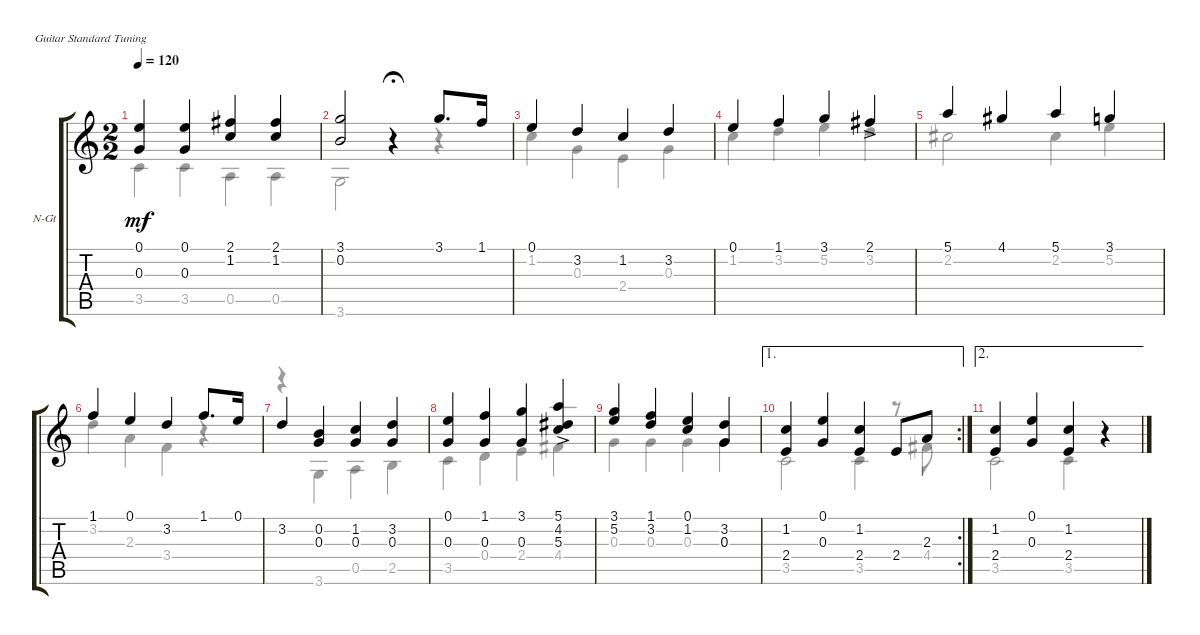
\defaultSystemsLayout 4
\bracketExtendMode groupsimilarinstruments
\firstSystemTrackNameOrientation horizontal
\otherSystemsTrackNameOrientation horizontal
\track ("Nylon String" "N-Gt") {instrument acousticguitarsteel}
\staff {score tabs}
\tuning (E4 B3 G3 D3 A2 E2)
\voice
\ts (2 2)
\tempo 120
\clef g2
\ks c
(0.1 0.3).4{dy mf} (0.3 0.1).4 (2.1 1.2).4 (1.2 2.1).4 |
(3.1 0.2).2 r.4{fermata (medium 0.5)} 3.1.8{d} 1.1.16 |
0.1.4 3.2.4 1.2.4 3.2.4 |
0.1.4 1.1.4 3.1.4 2.1{ac}.4 |
5.1.4 4.1.4 5.1.4 3.1.4 |
1.1.4 0.1.4 3.2.4 1.1.8{d} 0.1.16 |
3.2.4 (0.2 0.3).4 (1.2 0.3).4 (0.3 3.2).4 |
(0.1 0.3).4 (0.3 1.1).4 (3.1 0.3).4 (5.1{ac} 4.2 5.3).4 |
(3.1 5.2).4 (1.1 3.2).4 (0.1 1.2).4 (3.2 0.3).4 |
\ae 1
\rc 2
(1.2 2.4).4 (0.1 0.3).4 (1.2 2.4).4 2.4.8 2.3.8 |
\ae 2
(1.2 2.4).4 (0.1 0.3).4 (1.2 2.4).4 r.4
\voice
\clef g2
\ottava regular
\simile none
\ks c
3.5.4{dy mf} 3.5.4 0.5.4 0.5.4 |
3.6.2 r.4{fermata (medium 0.5)} r.4 |
1.2.4 0.3.4 2.4.4 0.3.4 |
1.2.4 3.2.4 5.2.4 3.2.4 |
2.2.2 2.2.4 5.2.4 |
3.2.4 2.3.4 3.4.4 r.4 |
r.4 3.6.4 0.5.4 2.5.4 |
3.5.4 0.4.4 2.4.4 4.4.4 |
0.3.4 0.3.4 0.3.4 0.3.4 |
3.5.2 3.5.4 r.8 4.4.8 |
3.5.2 3.5.4 r.4
